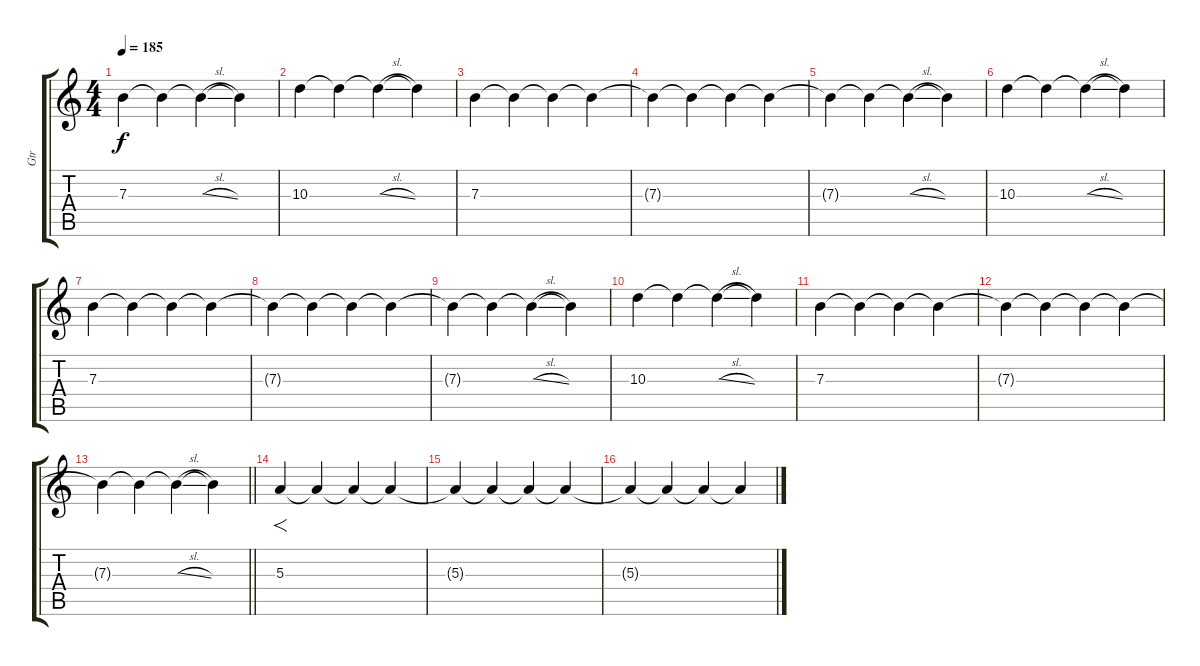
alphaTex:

\track ("Gtr" "Gtr") {instrument overdrivenguitar}
\staff {score tabs}
\tuning (Db4 Ab3 E3 B2 Gb2 Db2) {hide}
\ts (4 4)
\tempo 185
\clef g2
\ks c
7.3{t}.4{dy f} 7.3{t}.4 7.3{sl t}.4 7.3{t}.4 |
10.3.4 10.3{t}.4 10.3{sl t}.4 10.3{t}.4 |
7.3.4 7.3{t}.4 7.3{t}.4 7.3{t}.4 |
7.3{t}.4 7.3{t}.4 7.3{t}.4 7.3{t}.4 |
7.3{t}.4 7.3{t}.4 7.3{sl t}.4 7.3{t}.4 |
10.3.4 10.3{t}.4 10.3{sl t}.4 10.3{t}.4 |
7.3.4 7.3{t}.4 7.3{t}.4 7.3{t}.4 |
7.3{t}.4 7.3{t}.4 7.3{t}.4 7.3{t}.4 |
7.3{t}.4 7.3{t}.4 7.3{sl t}.4 7.3{t}.4 |
10.3.4 10.3{t}.4 10.3{sl t}.4 10.3{t}.4 |
7.3.4 7.3{t}.4 7.3{t}.4 7.3{t}.4 |
7.3{t}.4 7.3{t}.4 7.3{t}.4 7.3{t}.4 |
\barLineRight lightlight
7.3{t}.4 7.3{t}.4 7.3{sl t}.4 7.3{t}.4 |
\section ("" "")
5.3.4{f} 5.3{t}.4 5.3{t}.4 5.3{t}.4 |
5.3{t}.4 5.3{t}.4 5.3{t}.4 5.3{t}.4 |
5.3{t}.4 5.3{t}.4 5.3{t}.4 5.3{t}.4
